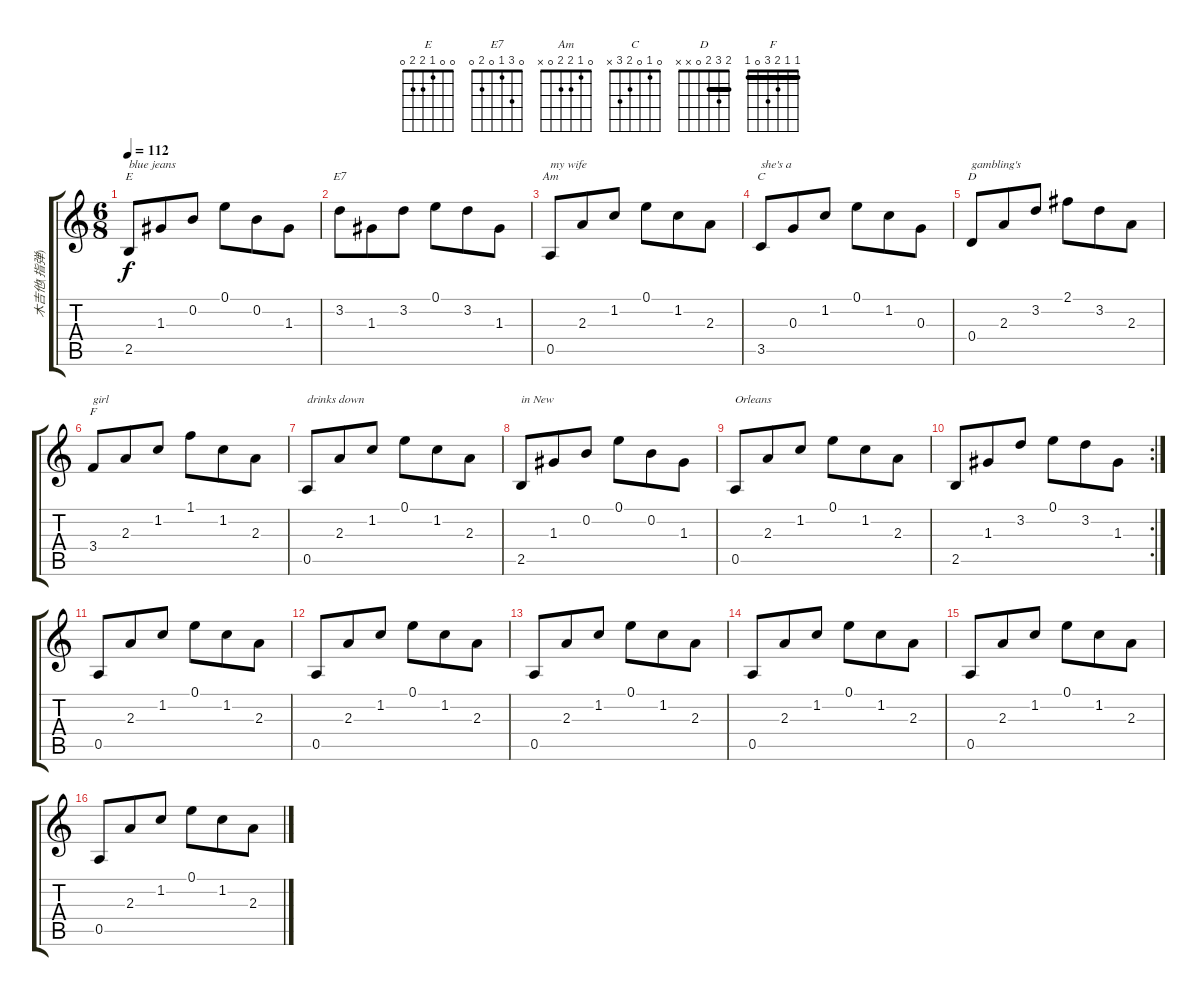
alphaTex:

\track ("木吉他(指弹)" "木吉他(指弹)") {instrument acousticguitarsteel}
\staff {score tabs}
\tuning (E4 B3 G3 D3 A2 E2) {hide}
\chord ("E" 0 0 1 2 2 0)
\chord ("E7" 0 3 1 0 2 0)
\chord ("Am" 0 1 2 2 0 x)
\chord ("C" 0 1 0 2 3 x)
\chord ("D" 2 3 2 0 x x) {barre 2}
\chord ("F" 1 1 2 3 0 1) {barre 1}
\ts (6 8)
\tempo 112
\clef g2
\ks c
2.5.8{ch "E" txt "blue jeans" dy f} 1.3.8 0.2.8 0.1.8 0.2.8 1.3.8 |
3.2.8{ch "E7"} 1.3.8 3.2.8 0.1.8 3.2.8 1.3.8 |
0.5.8{ch "Am" txt "my wife"} 2.3.8 1.2.8 0.1.8 1.2.8 2.3.8 |
3.5.8{ch "C" txt "she's a"} 0.3.8 1.2.8 0.1.8 1.2.8 0.3.8 |
0.4.8{ch "D" txt "gambling's"} 2.3.8 3.2.8 2.1.8 3.2.8 2.3.8 |
3.4.8{ch "F" txt "girl"} 2.3.8 1.2.8 1.1.8 1.2.8 2.3.8 |
0.5.8{txt "drinks down"} 2.3.8 1.2.8 0.1.8 1.2.8 2.3.8 |
2.5.8{txt "in New"} 1.3.8 0.2.8 0.1.8 0.2.8 1.3.8 |
0.5.8{txt "Orleans"} 2.3.8 1.2.8 0.1.8 1.2.8 2.3.8 |
\rc 2
2.5.8 1.3.8 3.2.8 0.1.8 3.2.8 1.3.8 |
0.5.8 2.3.8 1.2.8 0.1.8 1.2.8 2.3.8 |
0.5.8 2.3.8 1.2.8 0.1.8 1.2.8 2.3.8 |
0.5.8 2.3.8 1.2.8 0.1.8 1.2.8 2.3.8 |
0.5.8 2.3.8 1.2.8 0.1.8 1.2.8 2.3.8 |
0.5.8 2.3.8 1.2.8 0.1.8 1.2.8 2.3.8 |
0.5.8 2.3.8 1.2.8 0.1.8 1.2.8 2.3.8
